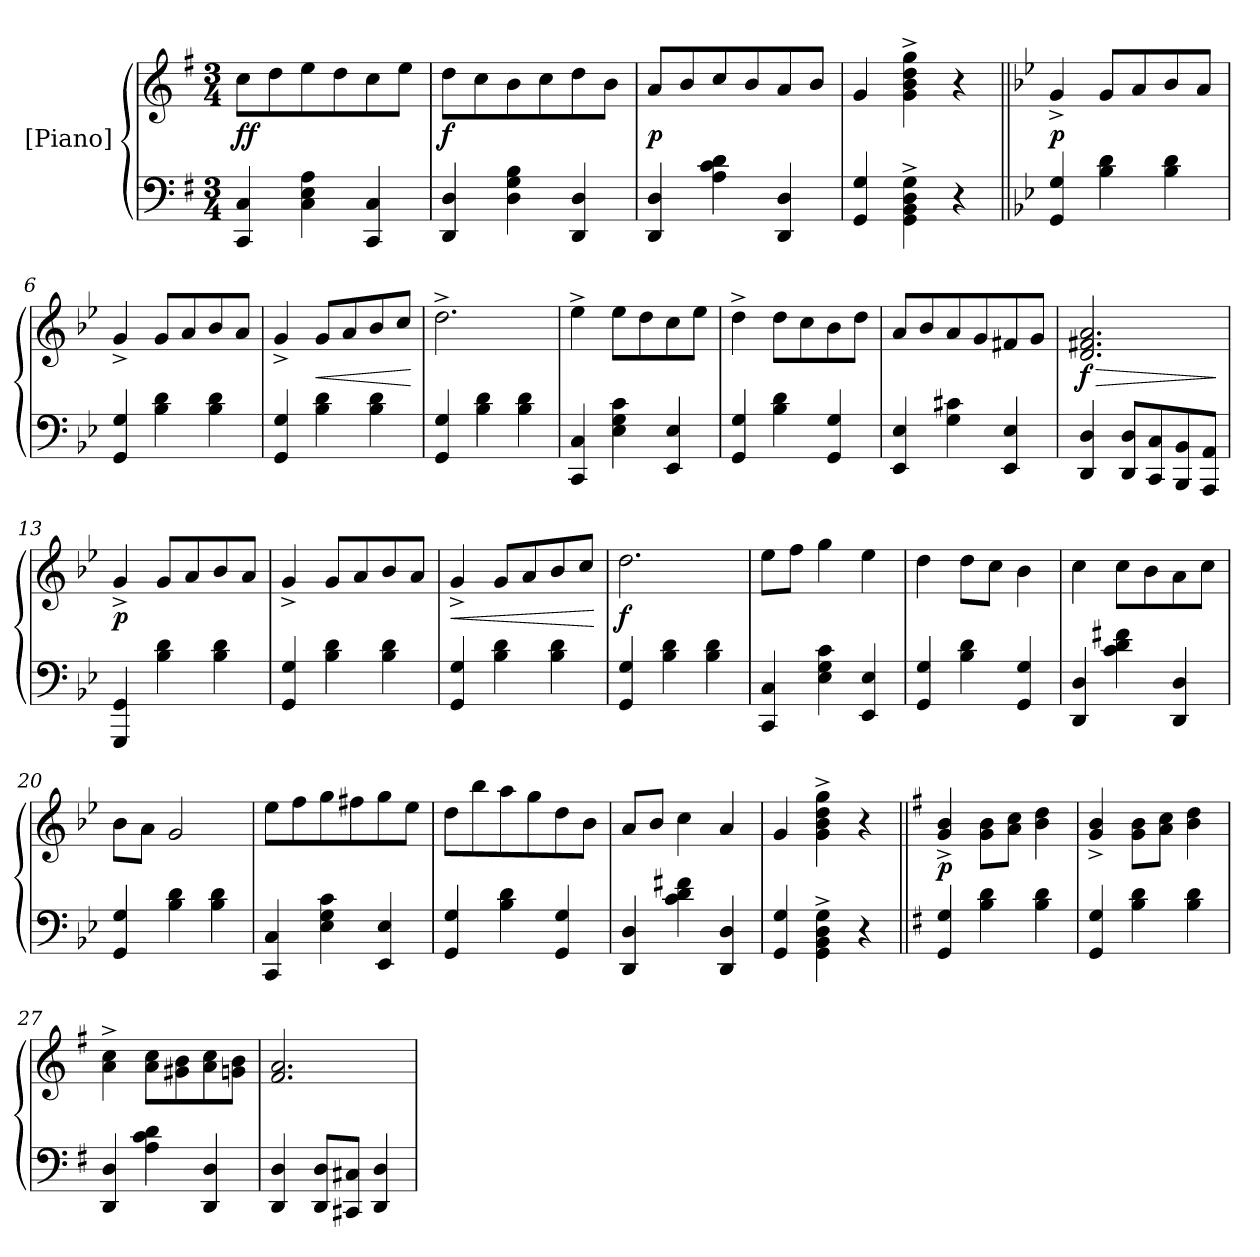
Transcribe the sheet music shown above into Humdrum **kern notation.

**kern	**kern	**dynam
*part2	*part1	*part1
*staff2	*staff1	*staff1
*I"[Piano]	*I"[Piano]	*
*clefF4	*clefG2	*
*k[f#]	*k[f#]	*
*G:	*G:	*
*M3/4	*M3/4	*
=1	=1	=1
4CC/ 4C/	8cc\L	ff
.	8dd\	.
4C\ 4E\ 4A\	8ee\	.
.	8dd\	.
4CC/ 4C/	8cc\	.
.	8ee\J	.
=2	=2	=2
4DD/ 4D/	8dd\L	f
.	8cc\	.
4D\ 4G\ 4B\	8b\	.
.	8cc\	.
4DD/ 4D/	8dd\	.
.	8b\J	.
=3	=3	=3
4DD/ 4D/	8a/L	p
.	8b/	.
4A\ 4c\ 4d\	8cc/	.
.	8b/	.
4DD/ 4D/	8a/	.
.	8b/J	.
=4	=4	=4
4GG/ 4G/	4g/	.
4GG^\ 4BB^\ 4D^\ 4G^\	4g^\ 4b^\ 4dd^\ 4gg^\	.
4r	4r	.
=5||	=5||	=5||
*k[b-e-]	*k[b-e-]	*
4GG/ 4G/	4g^>/	p
4B-\ 4d\	8g/L	.
.	8a/	.
4B-\ 4d\	8b-/	.
.	8a/J	.
=6	=6	=6
4GG/ 4G/	4g^>/	.
4B-\ 4d\	8g/L	.
.	8a/	.
4B-\ 4d\	8b-/	.
.	8a/J	.
=7	=7	=7
4GG/ 4G/	4g^>/	.
!	!	!LO:HP:b
4B-\ 4d\	8g/L	<
.	8a/	.
4B-\ 4d\	8b-/	.
.	8cc/J	.
.	.	[
=8	=8	=8
4GG/ 4G/	2.dd^\	.
4B-\ 4d\	.	.
4B-\ 4d\	.	.
=9	=9	=9
4CC/ 4C/	4ee-^\	.
4E-\ 4G\ 4c\	8ee-\L	.
.	8dd\	.
4EE-/ 4E-/	8cc\	.
.	8ee-\J	.
=10	=10	=10
4GG/ 4G/	4dd^\	.
4B-\ 4d\	8dd\L	.
.	8cc\	.
4GG/ 4G/	8b-\	.
.	8dd\J	.
=11	=11	=11
4EE-/ 4E-/	8a/L	.
.	8b-/	.
4G\ 4c#X\	8a/	.
.	8g/	.
4EE-/ 4E-/	8f#X/	.
.	8g/J	.
=12	=12	=12
!	!	!LO:HP:b
4DD/ 4D/	2.d/ 2.f#X/ 2.a/	> f
8DD/ 8D/L	.	.
8CC/ 8C/	.	.
8BBB-/ 8BB-/	.	.
8AAA/ 8AA/J	.	.
.	.	]
=13	=13	=13
4GGG/ 4GG/	4g^>/	p
4B-\ 4d\	8g/L	.
.	8a/	.
4B-\ 4d\	8b-/	.
.	8a/J	.
=14	=14	=14
4GG/ 4G/	4g^>/	.
4B-\ 4d\	8g/L	.
.	8a/	.
4B-\ 4d\	8b-/	.
.	8a/J	.
=15	=15	=15
!	!	!LO:HP:b
4GG/ 4G/	4g^>/	<
4B-\ 4d\	8g/L	.
.	8a/	.
4B-\ 4d\	8b-/	.
.	8cc/J	.
.	.	[
=16	=16	=16
4GG/ 4G/	2.dd\	f
4B-\ 4d\	.	.
4B-\ 4d\	.	.
=17	=17	=17
4CC/ 4C/	8ee-\L	.
.	8ff\J	.
4E-\ 4G\ 4c\	4gg\	.
4EE-/ 4E-/	4ee-\	.
=18	=18	=18
4GG/ 4G/	4dd\	.
4B-\ 4d\	8dd\L	.
.	8cc\J	.
4GG/ 4G/	4b-\	.
=19	=19	=19
4DD/ 4D/	4cc\	.
4c\ 4d\ 4f#X\	8cc\L	.
.	8b-\	.
4DD/ 4D/	8a\	.
.	8cc\J	.
=20	=20	=20
4GG/ 4G/	8b-\L	.
.	8a\J	.
4B-\ 4d\	2g/	.
4B-\ 4d\	.	.
=21	=21	=21
4CC/ 4C/	8ee-\L	.
.	8ff\	.
4E-\ 4G\ 4c\	8gg\	.
.	8ff#X\	.
4EE-/ 4E-/	8gg\	.
.	8ee-\J	.
=22	=22	=22
4GG/ 4G/	8dd\L	.
.	8bb-\	.
4B-\ 4d\	8aa\	.
.	8gg\	.
4GG/ 4G/	8dd\	.
.	8b-\J	.
=23	=23	=23
4DD/ 4D/	8a/L	.
.	8b-/J	.
4c\ 4d\ 4f#X\	4cc\	.
4DD/ 4D/	4a/	.
=24	=24	=24
4GG/ 4G/	4g/	.
4GG^\ 4BB-^\ 4D^\ 4G^\	4g^\ 4b-^\ 4dd^\ 4gg^\	.
4r	4r	.
=25||	=25||	=25||
*k[f#]	*k[f#]	*
4GG/ 4G/	4g^>/ 4b^>/	p
4B\ 4d\	8g\ 8b\L	.
.	8a\ 8cc\J	.
4B\ 4d\	4b\ 4dd\	.
=26	=26	=26
4GG/ 4G/	4g^>/ 4b^>/	.
4B\ 4d\	8g\ 8b\L	.
.	8a\ 8cc\J	.
4B\ 4d\	4b\ 4dd\	.
=27	=27	=27
4DD/ 4D/	4a^>\ 4cc^>\	.
4A\ 4c\ 4d\	8a\ 8cc\L	.
.	8g#X\ 8b\	.
4DD/ 4D/	8a\ 8cc\	.
.	8gn\ 8b\J	.
=28	=28	=28
4DD/ 4D/	2.f#/ 2.a/	.
8DD/ 8D/L	.	.
8CC#X/ 8C#X/J	.	.
4DD/ 4D/	.	.
=	=	=
*-	*-	*-
